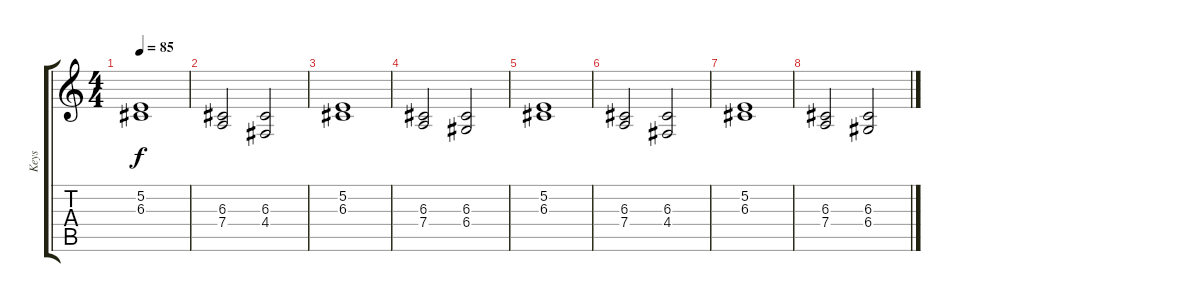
\track ("Keys" "Keys") {instrument drawbarorgan}
\staff {score tabs}
\tuning (E4 B3 G3 D3 A2 E2) {hide}
\ts (4 4)
\tempo 85
\clef g2
\ks c
(5.2 6.3).1{dy f} |
(6.3 7.4).2 (6.3 4.4).2 |
(5.2 6.3).1 |
(6.3 7.4).2 (6.3 6.4).2 |
(5.2 6.3).1 |
(6.3 7.4).2 (6.3 4.4).2 |
(5.2 6.3).1 |
(6.3 7.4).2 (6.3 6.4).2
